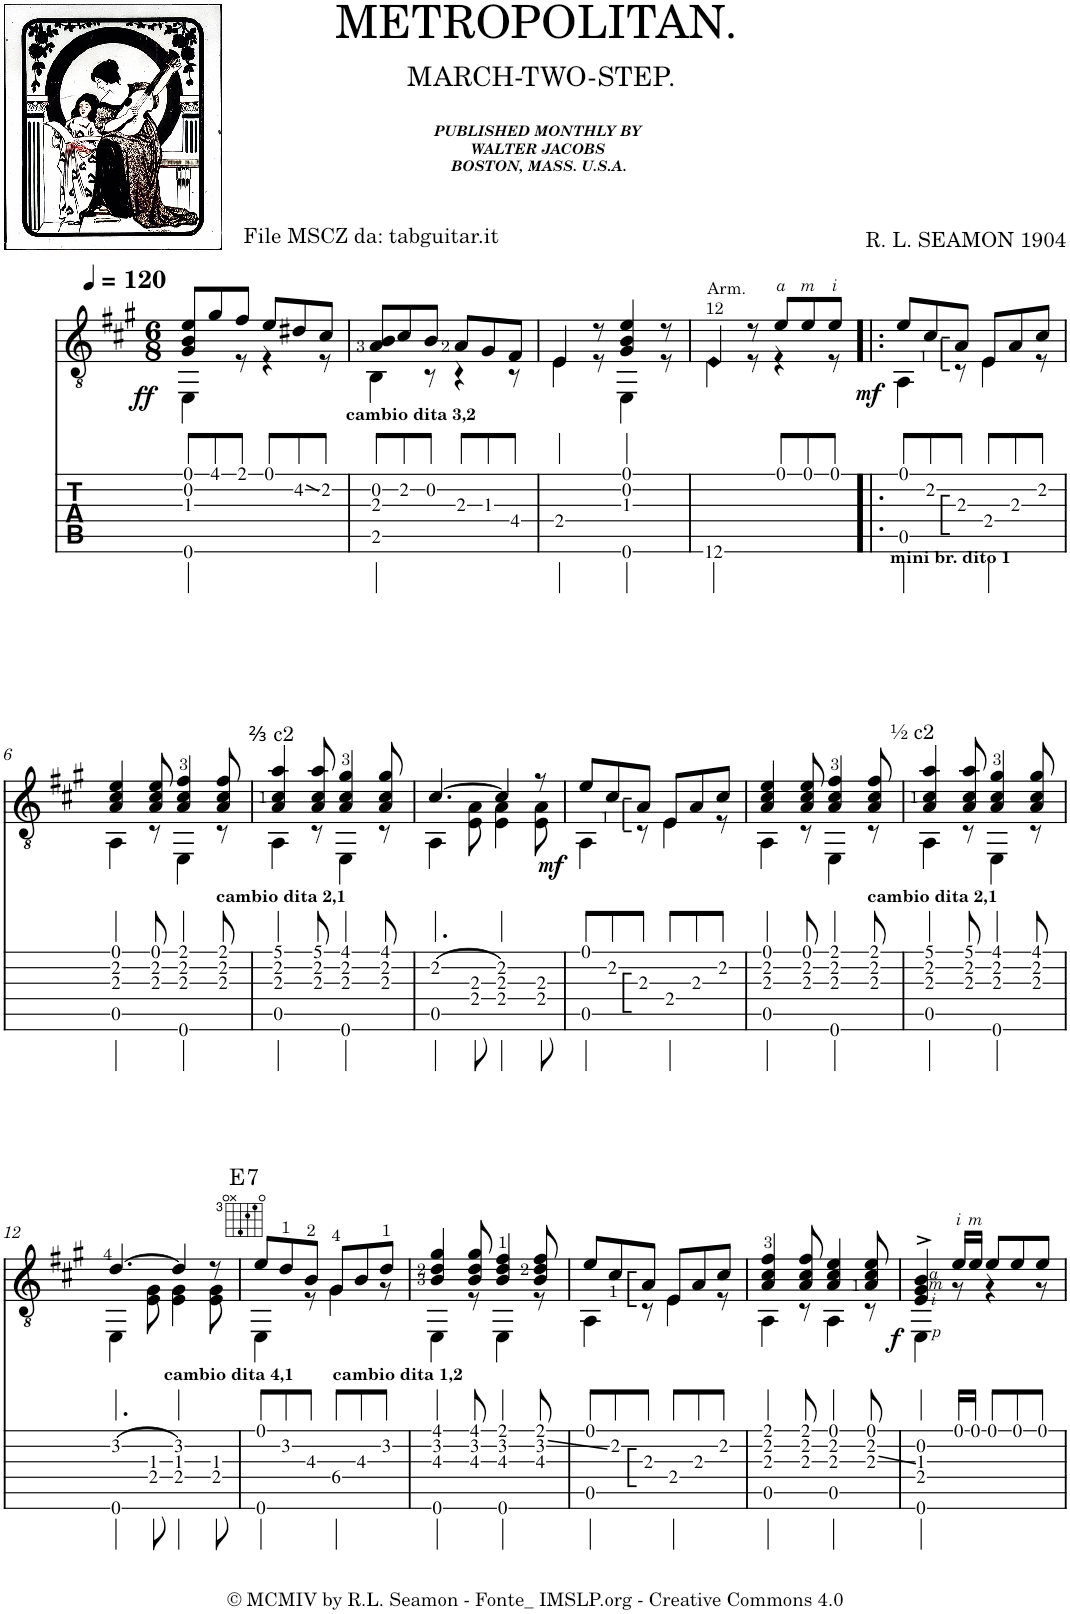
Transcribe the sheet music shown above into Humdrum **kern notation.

**kern	**kern	**dynam	**harte
*part2	*part1	*part1	*part1
*staff2	*staff1	*staff1	*
*I"Chitarra classica (Intavolatura)	*I"Classical Guitar	*	*
*stria6	*	*	*
*	*clefGv2	*	*
*k[f#c#g#]	*k[f#c#g#]	*	*
*M6/8	*M6/8	*	*
*MM120	*MM120	*	*
=1	=1	=1	=1
*^	*^	*	*
!	!	!	!	!LO:DY:b	!
8G#/ 8B/ 8e/L	4EE\	8G#/ 8B/ 8e/L	4EE\	ff	.
8g#/	.	8g#/	.	.	.
8f#/J	8r	8f#/J	8r	.	.
8e/L	4r	8e/L	4r	.	.
8d#X/	.	8d#X/	.	.	.
8c#/J	8r	8c#/J	8r	.	.
=2	=2	=2	=2	=2	=2
!LO:TX:a:B:t=cambio dita 3,2	!	!	!	!	!
8A/ 8B/L	4BB\	8A/ 8B/L	4BB\	.	.
8c#/	.	8c#/	.	.	.
8B/J	8r	8B/J	8r	.	.
8A/L	4r	8A/L	4r	.	.
8G#/	.	8G#/	.	.	.
8F#/J	8r	8F#/J	8r	.	.
=3	=3	=3	=3	=3	=3
4E/	4E\	4E/	4E\	.	.
8r	8r	8r	8r	.	.
4G#/ 4B/ 4e/	4EE\	4G#/ 4B/ 4e/	4EE\	.	.
8r	8r	8r	8r	.	.
=4	=4	=4	=4	=4	=4
!	!	!LO:TX:a:t=Arm.	!	!	!
!	!	!LO:TX:a:t=12	!	!	!
4r	4E\	4E/	4E\	.	.
8r	8r	8r	8r	.	.
8e/L	4r	8e/L	4r	.	.
8e/	.	8e/	.	.	.
8e/J	8r	8e/J	8r	.	.
=5!|:	=5!|:	=5!|:	=5!|:	=5!|:	=5!|:
!	!	!	!	!LO:DY:b	!
8e/L	4AA\	8e/L	4AA\	mf	.
8c#/	.	8c#/	.	.	.
!LO:TX:a:B:t=mini br. dito 1	!	!	!	!	!
8A/J	8r	8A/J	8r	.	.
8E/L	4E\	8E/L	4E\	.	.
8A/	.	8A/	.	.	.
8c#/J	8r	8c#/J	8r	.	.
!!LO:LB:g=z	!!
=6	=6	=6	=6	=6	=6
4A/ 4c#/ 4e/	4AA\	4A/ 4c#/ 4e/	4AA\	.	.
8A/ 8c#/ 8e/	8r	8A/ 8c#/ 8e/	8r	.	.
4A/ 4c#/ 4f#/	4EE\	4A/ 4c#/ 4f#/	4EE\	.	.
!LO:TX:a:B:t=cambio dita 2,1	!	!	!	!	!
8A/ 8c#/ 8f#/	8r	8A/ 8c#/ 8f#/	8r	.	.
=7	=7	=7	=7	=7	=7
!	!	!LO:TX:a:t=⅔ c2	!	!	!
4A/ 4c#/ 4a/	4AA\	4A/ 4c#/ 4a/	4AA\	.	.
8A/ 8c#/ 8a/	8r	8A/ 8c#/ 8a/	8r	.	.
4A/ 4c#/ 4g#/	4EE\	4A/ 4c#/ 4g#/	4EE\	.	.
8A/ 8c#/ 8g#/	8r	8A/ 8c#/ 8g#/	8r	.	.
=8	=8	=8	=8	=8	=8
[4.c#/	4AA\	[4.c#/	4AA\	.	.
.	8E\ 8A\	.	8E\ 8A\	.	.
4c#/]	4E\ 4A\	4c#/]	4E\ 4A\	.	.
8r	8E\ 8A\	8r	8E\ 8A\	.	.
=9	=9	=9	=9	=9	=9
!	!	!	!	!LO:DY:b	!
8e/L	4AA\	8e/L	4AA\	mf	.
8c#/	.	8c#/	.	.	.
8A/J	8r	8A/J	8r	.	.
8E/L	4E\	8E/L	4E\	.	.
8A/	.	8A/	.	.	.
8c#/J	8r	8c#/J	8r	.	.
=10	=10	=10	=10	=10	=10
4A/ 4c#/ 4e/	4AA\	4A/ 4c#/ 4e/	4AA\	.	.
8A/ 8c#/ 8e/	8r	8A/ 8c#/ 8e/	8r	.	.
4A/ 4c#/ 4f#/	4EE\	4A/ 4c#/ 4f#/	4EE\	.	.
!LO:TX:a:B:t=cambio dita 2,1	!	!	!	!	!
8A/ 8c#/ 8f#/	8r	8A/ 8c#/ 8f#/	8r	.	.
=11	=11	=11	=11	=11	=11
!	!	!LO:TX:a:t=½ c2	!	!	!
4A/ 4c#/ 4a/	4AA\	4A/ 4c#/ 4a/	4AA\	.	.
8A/ 8c#/ 8a/	8r	8A/ 8c#/ 8a/	8r	.	.
4A/ 4c#/ 4g#/	4EE\	4A/ 4c#/ 4g#/	4EE\	.	.
8A/ 8c#/ 8g#/	8r	8A/ 8c#/ 8g#/	8r	.	.
!!LO:LB:g=z	!!
=12	=12	=12	=12	=12	=12
!LO:TX:a:B:t=cambio dita 4,1	!	!	!	!	!
[4.d/	4EE\	[4.d/	4EE\	.	.
.	8E\ 8G#\	.	8E\ 8G#\	.	.
4d/]	4E\ 4G#\	4d/]	4E\ 4G#\	.	.
8r	8E\ 8G#\	8r	8E\ 8G#\	.	.
=13	=13	=13	=13	=13	=13
!	!	!	!	!	!LO:H:kt=7
8e/L	4EE\	8e/L	4EE\	.	E:7
8d/	.	8d/	.	.	.
8B/J	8r	8B/J	8r	.	.
8G#/L	4G#\	8G#/L	4G#\	.	.
8B/	.	8B/	.	.	.
!LO:TX:a:B:t=cambio dita 1,2	!	!	!	!	!
8d/J	8r	8d/J	8r	.	.
=14	=14	=14	=14	=14	=14
4B/ 4d/ 4g#/	4EE\	4B/ 4d/ 4g#/	4EE\	.	.
8B/ 8d/ 8g#/	8r	8B/ 8d/ 8g#/	8r	.	.
4B/ 4d/ 4f#/	4EE\	4B/ 4d/ 4f#/	4EE\	.	.
8B/ 8d/ 8f#/	8r	8B/ 8d/ 8f#/	8r	.	.
=15	=15	=15	=15	=15	=15
8e/L	4AA\	8e/L	4AA\	.	.
8c#/	.	8c#/	.	.	.
8A/J	8r	8A/J	8r	.	.
8E/L	4E\	8E/L	4E\	.	.
8A/	.	8A/	.	.	.
8c#/J	8r	8c#/J	8r	.	.
=16	=16	=16	=16	=16	=16
4A/ 4c#/ 4f#/	4AA\	4A/ 4c#/ 4f#/	4AA\	.	.
8A/ 8c#/ 8f#/	8r	8A/ 8c#/ 8f#/	8r	.	.
4A/ 4c#/ 4e/	4AA\	4A/ 4c#/ 4e/	4AA\	.	.
!	!	!	!	!LO:DY:b	!
8A/ 8c#/ 8e/	8r	8A/ 8c#/ 8e/	8r	f	.
=17	=17	=17	=17	=17	=17
4E/ 4G#/ 4B/	4EE\	4E/^ 4G#/^ 4B/^	4EE\	.	.
16e/LL	8r	16e/LL	8r	.	.
16e/JJ	.	16e/JJ	.	.	.
8e/L	4r	8e/L	4r	.	.
8e/	.	8e/	.	.	.
8e/J	8r	8e/J	8r	.	.
*v	*v	*	*	*	*
*	*v	*v	*	*
=	=	=	=
*-	*-	*-	*-
